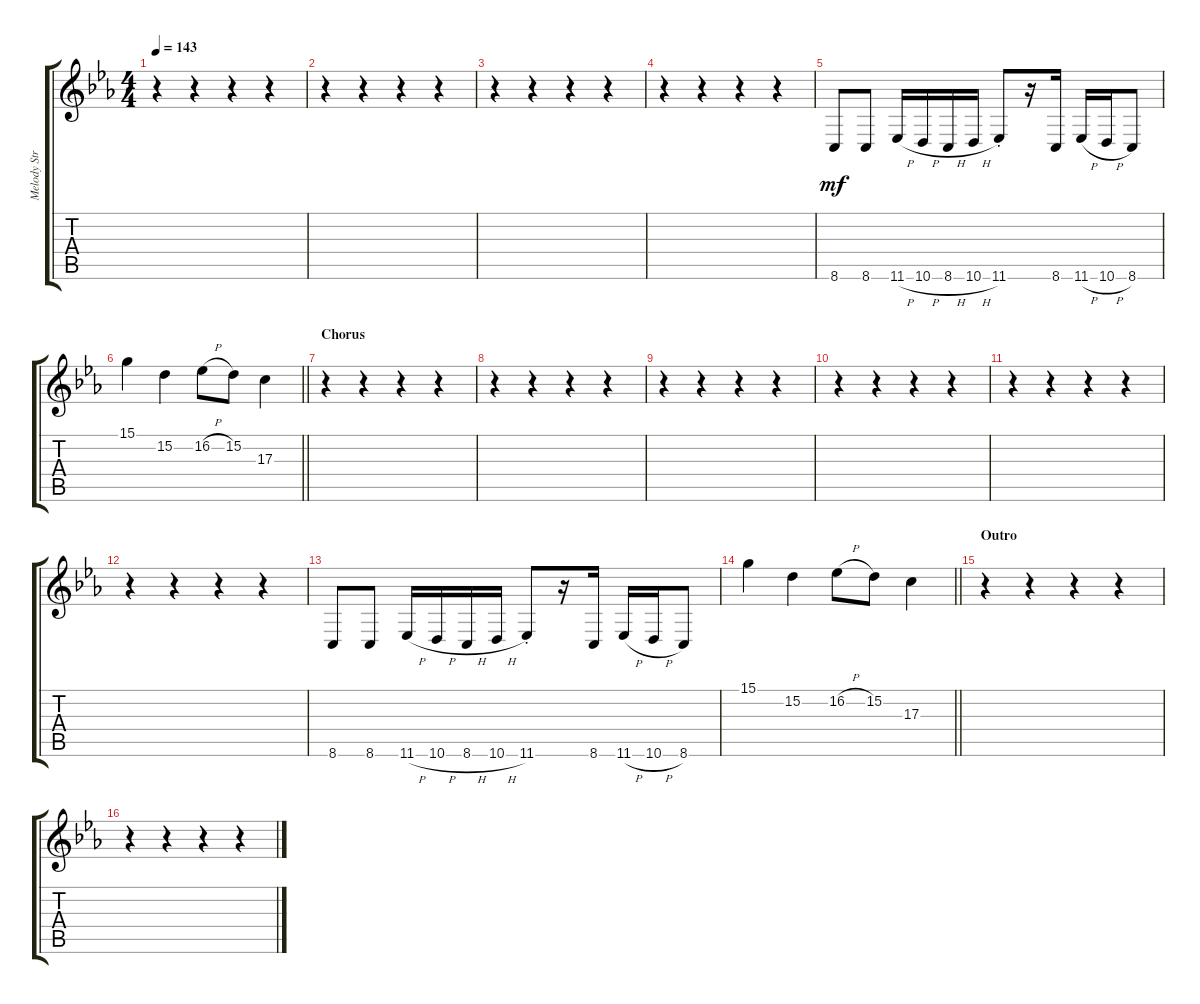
\track ("Melody Strings" "Melody Str") {instrument tremolostrings}
\staff {score tabs}
\tuning (E4 B3 G3 D3 A2 E2) {hide}
\ts (4 4)
\tempo 143
\clef g2
\ks cminor
r.4{dy mf} r.4 r.4 r.4 |
r.4 r.4 r.4 r.4 |
r.4 r.4 r.4 r.4 |
r.4 r.4 r.4 r.4 |
8.6.8 8.6.8 11.6{h}.16 10.6{h}.16 8.6{h}.16 10.6{h}.16 11.6{st}.8 r.16 8.6.16 11.6{h}.16 10.6{h}.16 8.6.8 |
\barLineRight lightlight
15.1.4 15.2.4 16.2{h}.8 15.2.8 17.3.4 |
\section ("" "Chorus")
r.4 r.4 r.4 r.4 |
r.4 r.4 r.4 r.4 |
r.4 r.4 r.4 r.4 |
r.4 r.4 r.4 r.4 |
r.4 r.4 r.4 r.4 |
r.4 r.4 r.4 r.4 |
8.6.8 8.6.8 11.6{h}.16 10.6{h}.16 8.6{h}.16 10.6{h}.16 11.6{st}.8 r.16 8.6.16 11.6{h}.16 10.6{h}.16 8.6.8 |
\barLineRight lightlight
15.1.4 15.2.4 16.2{h}.8 15.2.8 17.3.4 |
\section ("" "Outro")
r.4 r.4 r.4 r.4 |
r.4 r.4 r.4 r.4
